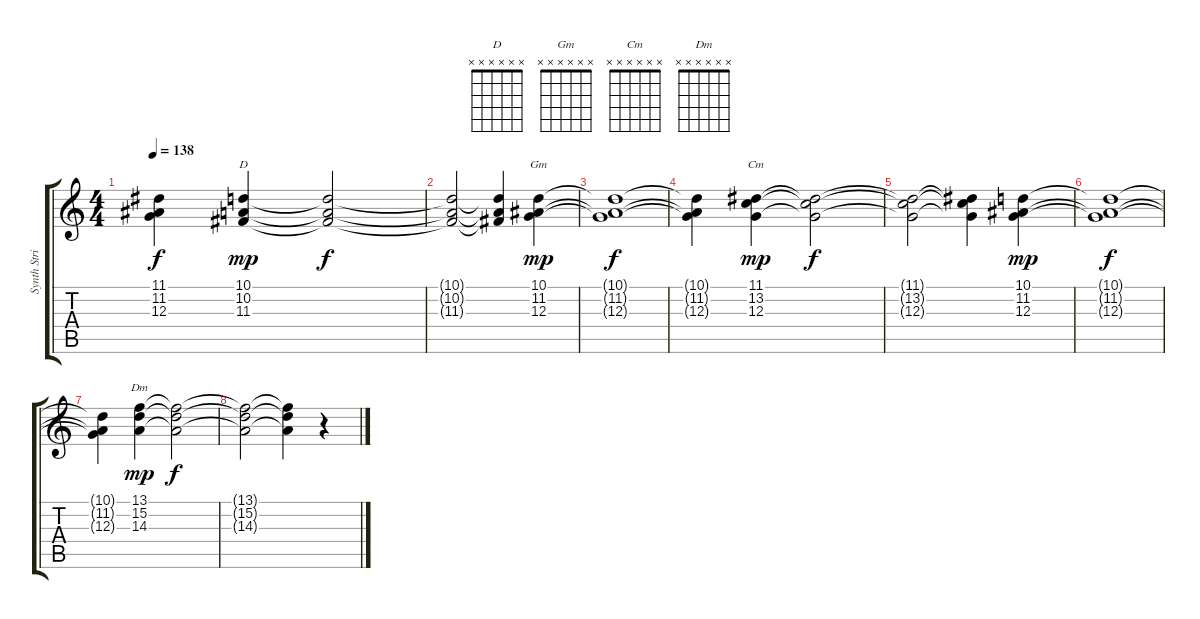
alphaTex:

\track ("Synth Strings" "Synth Stri") {instrument synthstrings2}
\staff {score tabs}
\tuning (E4 B3 G3 D3 A2 E2) {hide}
\chord ("D" x x x x x x)
\chord ("Gm" x x x x x x)
\chord ("Cm" x x x x x x)
\chord ("Dm" x x x x x x)
\ts (4 4)
\tempo 138
\clef g2
\ks c
(11.1{t} 11.2{t} 12.3{t}).4{dy f} (10.1 10.2 11.3).4{ch "D" dy mp} (10.1{t} 10.2{t} 11.3{t}).2{dy f} |
(10.1{t} 10.2{t} 11.3{t}).2 (10.1{t} 10.2{t} 11.3{t}).4 (10.1 11.2 12.3).4{ch "Gm" dy mp} |
(10.1{t} 11.2{t} 12.3{t}).1{dy f} |
(10.1{t} 11.2{t} 12.3{t}).4 (11.1 13.2 12.3).4{ch "Cm" dy mp} (11.1{t} 13.2{t} 12.3{t}).2{dy f} |
(11.1{t} 13.2{t} 12.3{t}).2 (11.1{t} 13.2{t} 12.3{t}).4 (10.1 11.2 12.3).4{dy mp} |
(10.1{t} 11.2{t} 12.3{t}).1{dy f} |
(10.1{t} 11.2{t} 12.3{t}).4 (13.1 15.2 14.3).4{ch "Dm" dy mp} (13.1{t} 15.2{t} 14.3{t}).2{dy f} |
(13.1{t} 15.2{t} 14.3{t}).2 (13.1{t} 15.2{t} 14.3{t}).4 r.4
